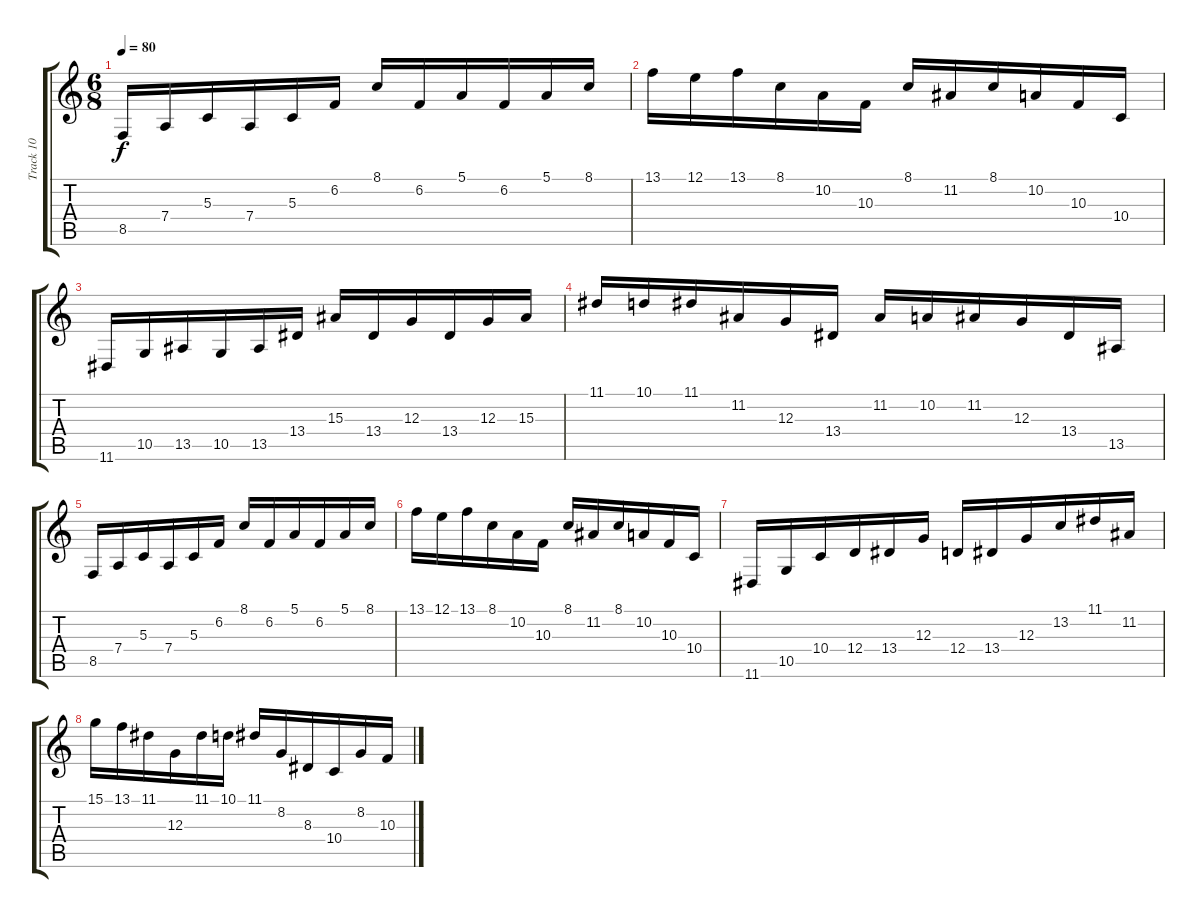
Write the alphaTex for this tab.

\track ("Track 10" "Track 10") {instrument orchestralharp}
\staff {score tabs}
\tuning (E4 B3 G3 D3 A2 E2) {hide}
\ts (6 8)
\tempo 80
\clef g2
\ks c
8.5.16{dy f} 7.4.16 5.3.16 7.4.16 5.3.16 6.2.16 8.1.16 6.2.16 5.1.16 6.2.16 5.1.16 8.1.16 |
13.1.16 12.1.16 13.1.16 8.1.16 10.2.16 10.3.16 8.1.16 11.2.16 8.1.16 10.2.16 10.3.16 10.4.16 |
11.6.16 10.5.16 13.5.16 10.5.16 13.5.16 13.4.16 15.3.16 13.4.16 12.3.16 13.4.16 12.3.16 15.3.16 |
11.1.16 10.1.16 11.1.16 11.2.16 12.3.16 13.4.16 11.2.16 10.2.16 11.2.16 12.3.16 13.4.16 13.5.16 |
8.5.16 7.4.16 5.3.16 7.4.16 5.3.16 6.2.16 8.1.16 6.2.16 5.1.16 6.2.16 5.1.16 8.1.16 |
13.1.16 12.1.16 13.1.16 8.1.16 10.2.16 10.3.16 8.1.16 11.2.16 8.1.16 10.2.16 10.3.16 10.4.16 |
11.6.16 10.5.16 10.4.16 12.4.16 13.4.16 12.3.16 12.4.16 13.4.16 12.3.16 13.2.16 11.1.16 11.2.16 |
15.1.16 13.1.16 11.1.16 12.3.16 11.1.16 10.1.16 11.1.16 8.2.16 8.3.16 10.4.16 8.2.16 10.3.16
